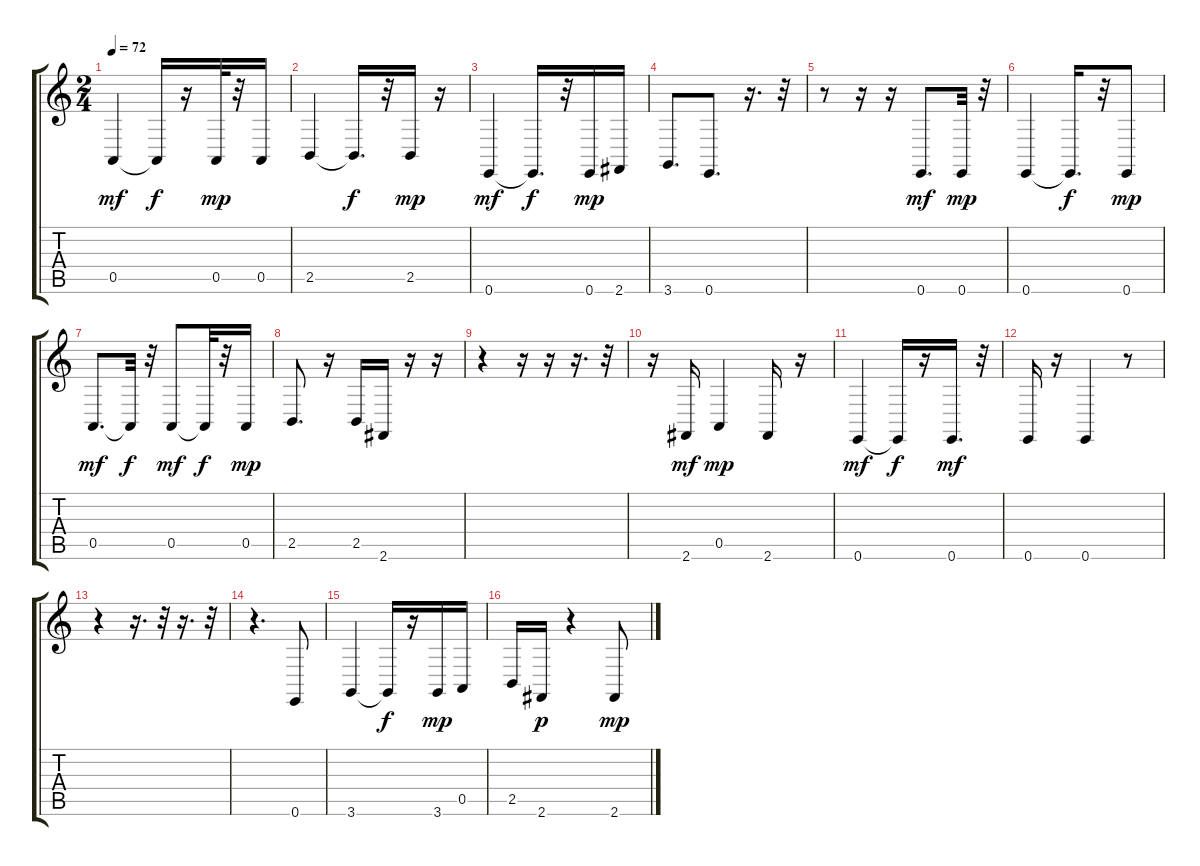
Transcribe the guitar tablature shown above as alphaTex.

\track "" {instrument stringensemble1}
\staff {score tabs}
\tuning (E4 B3 G3 D3 A2 E2) {hide}
\ts (2 4)
\tempo 72
\clef g2
\ks c
0.5.4{dy mf} 0.5{t}.16{dy f} r.16 0.5.32{dy mp} r.32 0.5.16 |
2.5.4 2.5{t}.16{d dy f} r.32 2.5.16{dy mp} r.16 |
0.6.4{dy mf} 0.6{t}.16{d dy f} r.32 0.6.16{dy mp} 2.6.16 |
3.6.8{d} 0.6.8{d} r.16{d} r.32 |
r.8 r.16 r.16 0.6.8{d dy mf} 0.6.32{dy mp} r.32 |
0.6.4 0.6{t}.16{d dy f} r.32 0.6.8{dy mp} |
0.5.8{d dy mf} 0.5{t}.32{dy f} r.32 0.5.8{dy mf} 0.5{t}.32{dy f} r.32 0.5.16{dy mp} |
2.5.8{d} r.16 2.5.16 2.6.16 r.16 r.16 |
r.4 r.16 r.16 r.16{d} r.32 |
r.16 2.6.16{dy mf} 0.5.4{dy mp} 2.6.16 r.16 |
0.6.4{dy mf} 0.6{t}.16{dy f} r.16 0.6.16{d dy mf} r.32 |
0.6.16 r.16 0.6.4 r.8 |
r.4 r.16{d} r.32 r.16{d} r.32 |
r.4{d} 0.6.8 |
3.6.4 3.6{t}.16{dy f} r.16 3.6.16{dy mp} 0.5.16 |
2.5.16 2.6.16{dy p} r.4 2.6.8{dy mp}
